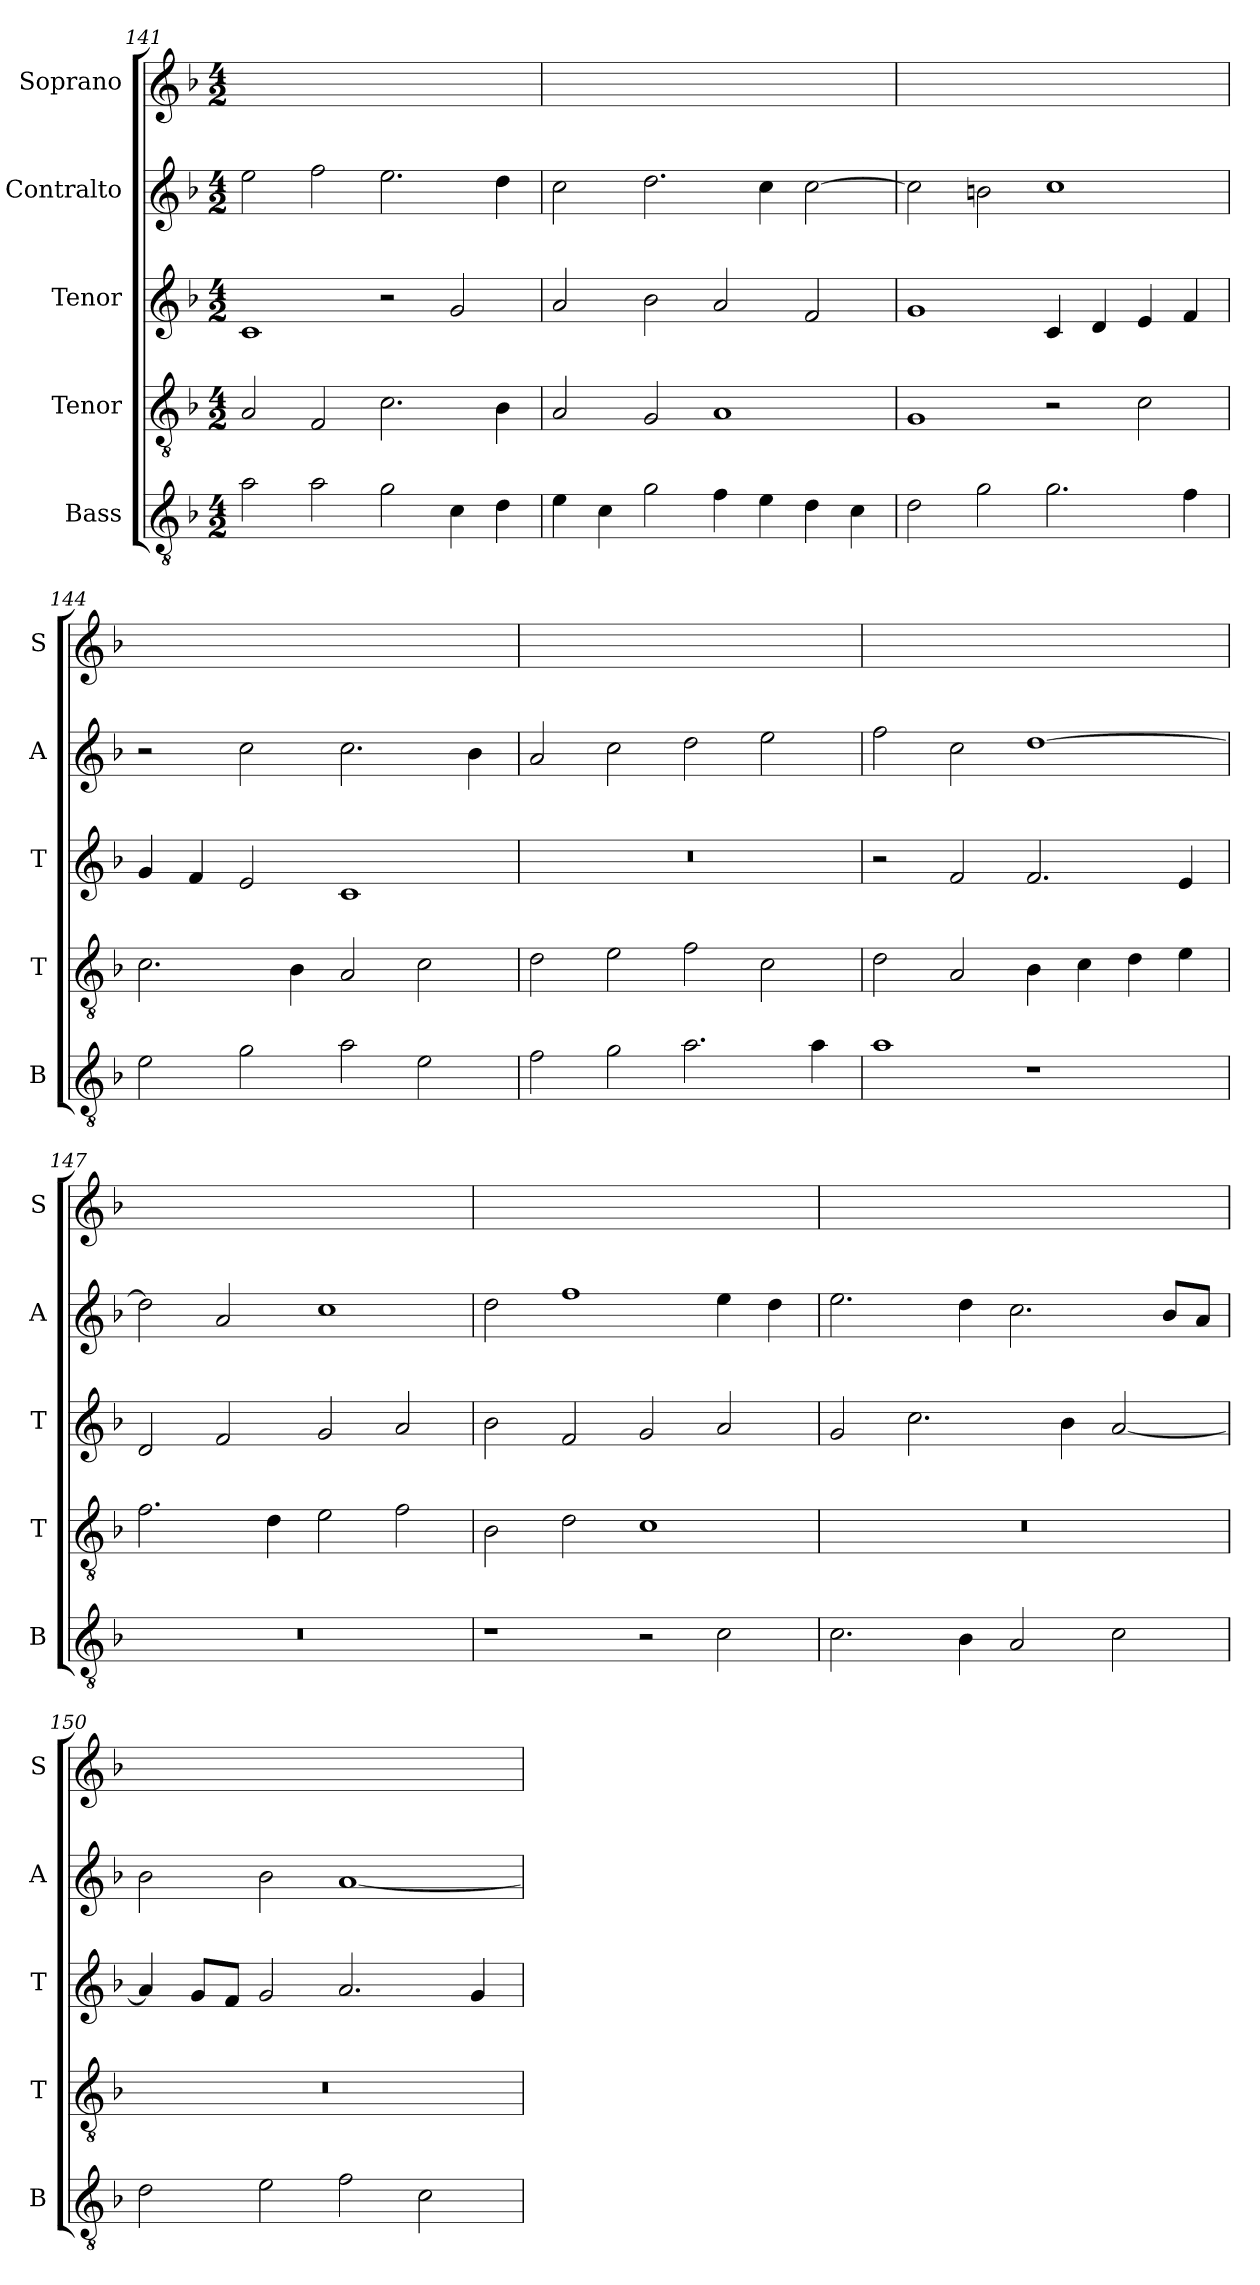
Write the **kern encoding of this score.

**kern	**kern	**kern	**kern	**kern
*part5	*part4	*part3	*part2	*part1
*staff5	*staff4	*staff3	*staff2	*staff1
*I"Bass	*I"Tenor	*I"Tenor	*I"Contralto	*I"Soprano
*I'B	*I'T	*I'T	*I'A	*I'S
*clefGv2	*clefGv2	*clefG2	*clefG2	*clefG2
*k[b-]	*k[b-]	*k[b-]	*k[b-]	*k[b-]
*F:ion	*F:ion	*F:ion	*F:ion	*F:ion
*M4/2	*M4/2	*M4/2	*M4/2	*M4/2
=141	=141	=141	=141	=141
2a	2A	1c	2ee	0ryy
2a	2F	.	2ff	.
2g	2.c	2r	2.ee	.
4c	.	2g	.	.
4d	4B-	.	4dd	.
=142	=142	=142	=142	=142
4e	2A	2a	2cc	0ryy
4c	.	.	.	.
2g	2G	2b-	2.dd	.
4f	1A	2a	.	.
4e	.	.	4cc	.
4d	.	2f	[2cc	.
4c	.	.	.	.
=143	=143	=143	=143	=143
2d	1G	1g	2cc]	0ryy
2g	.	.	2bn	.
2.g	2r	4c	1cc	.
.	.	4d	.	.
.	2c	4e	.	.
4f	.	4f	.	.
=144	=144	=144	=144	=144
2e	2.c	4g	2r	0ryy
.	.	4f	.	.
2g	.	2e	2cc	.
.	4B-	.	.	.
2a	2A	1c	2.cc	.
2e	2c	.	.	.
.	.	.	4b-	.
=145	=145	=145	=145	=145
2f	2d	0r	2a	0ryy
2g	2e	.	2cc	.
2.a	2f	.	2dd	.
.	2c	.	2ee	.
4a	.	.	.	.
=146	=146	=146	=146	=146
1a	2d	2r	2ff	0ryy
.	2A	2f	2cc	.
1r	4B-	2.f	[1dd	.
.	4c	.	.	.
.	4d	.	.	.
.	4e	4e	.	.
=147	=147	=147	=147	=147
0r	2.f	2d	2dd]	0ryy
.	.	2f	2a	.
.	4d	.	.	.
.	2e	2g	1cc	.
.	2f	2a	.	.
=148	=148	=148	=148	=148
1r	2B-	2b-	2dd	0ryy
.	2d	2f	1ff	.
2r	1c	2g	.	.
2c	.	2a	4ee	.
.	.	.	4dd	.
=149	=149	=149	=149	=149
2.c	0r	2g	2.ee	0ryy
.	.	2.cc	.	.
4B-	.	.	4dd	.
2A	.	.	2.cc	.
.	.	4b-	.	.
2c	.	[2a	.	.
.	.	.	8b-/L	.
.	.	.	8a/J	.
=150	=150	=150	=150	=150
2d	0r	4a]	2b-	0ryy
.	.	8g/L	.	.
.	.	8f/J	.	.
2e	.	2g	2b-	.
2f	.	2.a	[1a	.
2c	.	.	.	.
.	.	4g	.	.
=	=	=	=	=
*-	*-	*-	*-	*-
